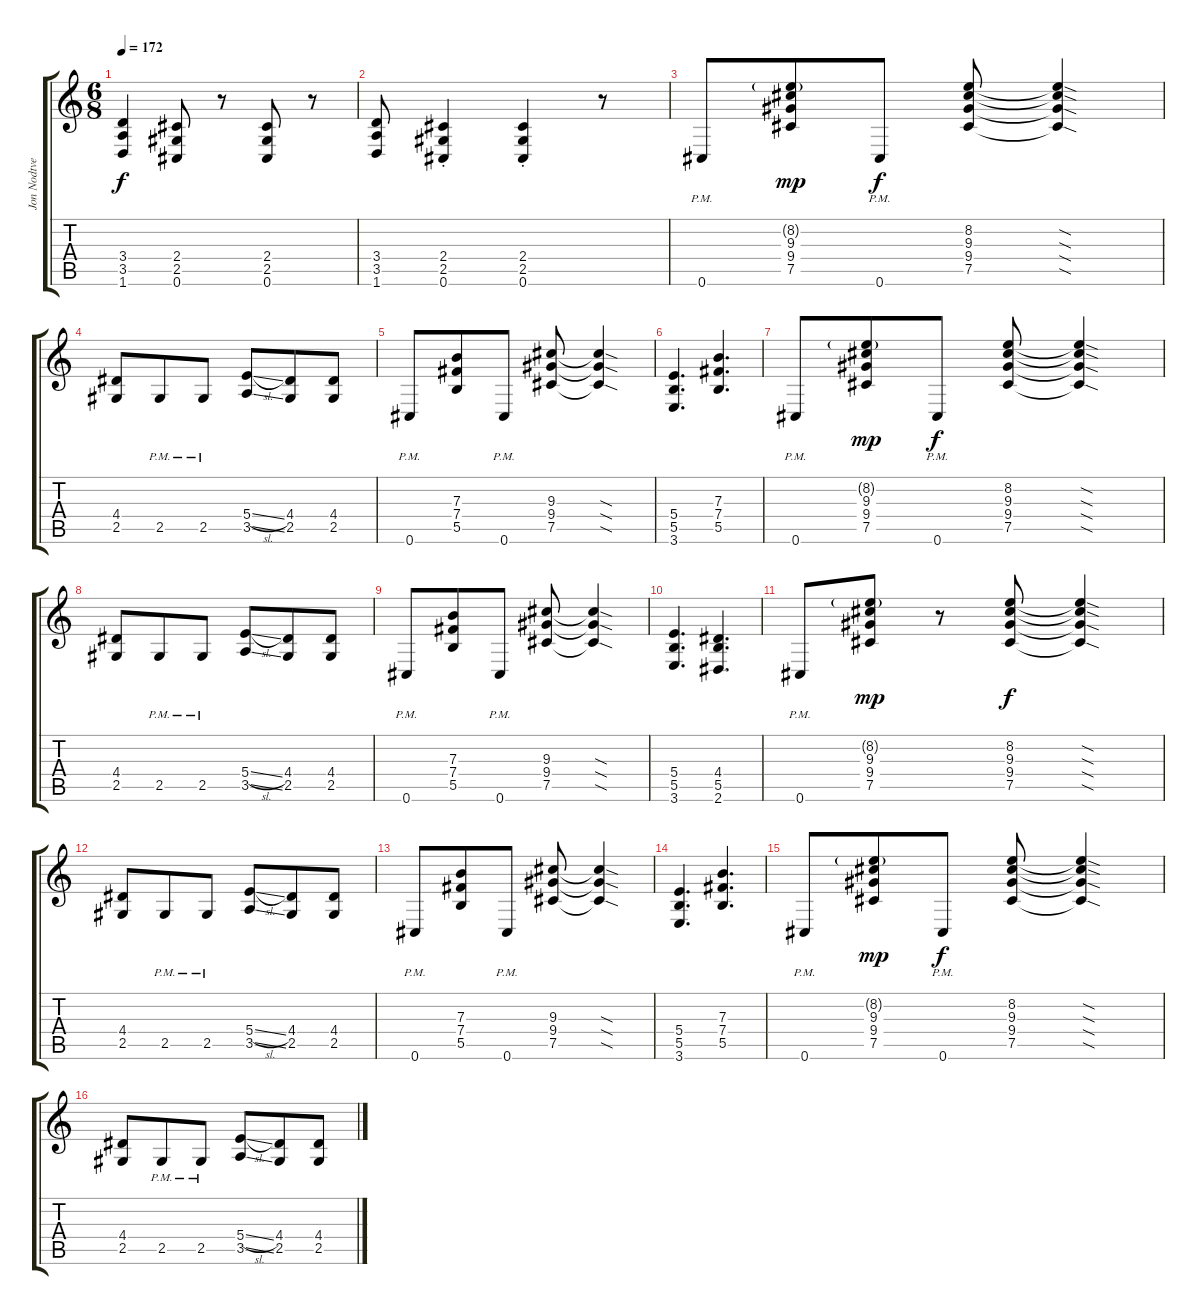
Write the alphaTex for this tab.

\track ("Jon Nodtveidt" "Jon Nodtve") {instrument distortionguitar}
\staff {score tabs}
\tuning (Db4 Ab3 E3 B2 Gb2 Db2) {hide}
\ts (6 8)
\tempo 172
\clef g2
\ks c
(3.4 3.5 1.6).4{dy f instrument distortionguitar} (2.4 2.5 0.6).8 r.8 (2.4 2.5 0.6).8 r.8 |
(3.4 3.5 1.6).8 (2.4{st} 2.5{st} 0.6{st}).4 (2.4{st} 2.5{st} 0.6{st}).4 r.8 |
0.6{pm}.8 (8.2{g} 9.3 9.4 7.5).8{dy mp} 0.6{pm}.8{dy f} (8.2 9.3 9.4 7.5).8 (8.2{sod t} 9.3{sod t} 9.4{sod t} 7.5{sod t}).4 |
(4.4 2.5).8 2.5{pm}.8 2.5{pm}.8 (5.4{sl} 3.5{ss}).8 (4.4 2.5).8 (4.4 2.5).8 |
0.6{pm}.8 (7.3 7.4 5.5).8 0.6{pm}.8 (9.3 9.4 7.5).8 (9.3{sod t} 9.4{sod t} 7.5{sod t}).4 |
(5.4 5.5 3.6).4{d} (7.3 7.4 5.5).4{d} |
0.6{pm}.8 (8.2{g} 9.3 9.4 7.5).8{dy mp} 0.6{pm}.8{dy f} (8.2 9.3 9.4 7.5).8 (8.2{sod t} 9.3{sod t} 9.4{sod t} 7.5{sod t}).4 |
(4.4 2.5).8 2.5{pm}.8 2.5{pm}.8 (5.4{sl} 3.5{ss}).8 (4.4 2.5).8 (4.4 2.5).8 |
0.6{pm}.8 (7.3 7.4 5.5).8 0.6{pm}.8 (9.3 9.4 7.5).8 (9.3{sod t} 9.4{sod t} 7.5{sod t}).4 |
(5.4 5.5 3.6).4{d} (4.4 5.5 2.6).4{d} |
0.6{pm}.8 (8.2{g} 9.3 9.4 7.5).8{dy mp} r.8 (8.2 9.3 9.4 7.5).8{dy f} (8.2{sod t} 9.3{sod t} 9.4{sod t} 7.5{sod t}).4 |
(4.4 2.5).8 2.5{pm}.8 2.5{pm}.8 (5.4{sl} 3.5{ss}).8 (4.4 2.5).8 (4.4 2.5).8 |
0.6{pm}.8 (7.3 7.4 5.5).8 0.6{pm}.8 (9.3 9.4 7.5).8 (9.3{sod t} 9.4{sod t} 7.5{sod t}).4 |
(5.4 5.5 3.6).4{d} (7.3 7.4 5.5).4{d} |
0.6{pm}.8 (8.2{g} 9.3 9.4 7.5).8{dy mp} 0.6{pm}.8{dy f} (8.2 9.3 9.4 7.5).8 (8.2{sod t} 9.3{sod t} 9.4{sod t} 7.5{sod t}).4 |
(4.4 2.5).8 2.5{pm}.8 2.5{pm}.8 (5.4{sl} 3.5{ss}).8 (4.4 2.5).8 (4.4 2.5).8
